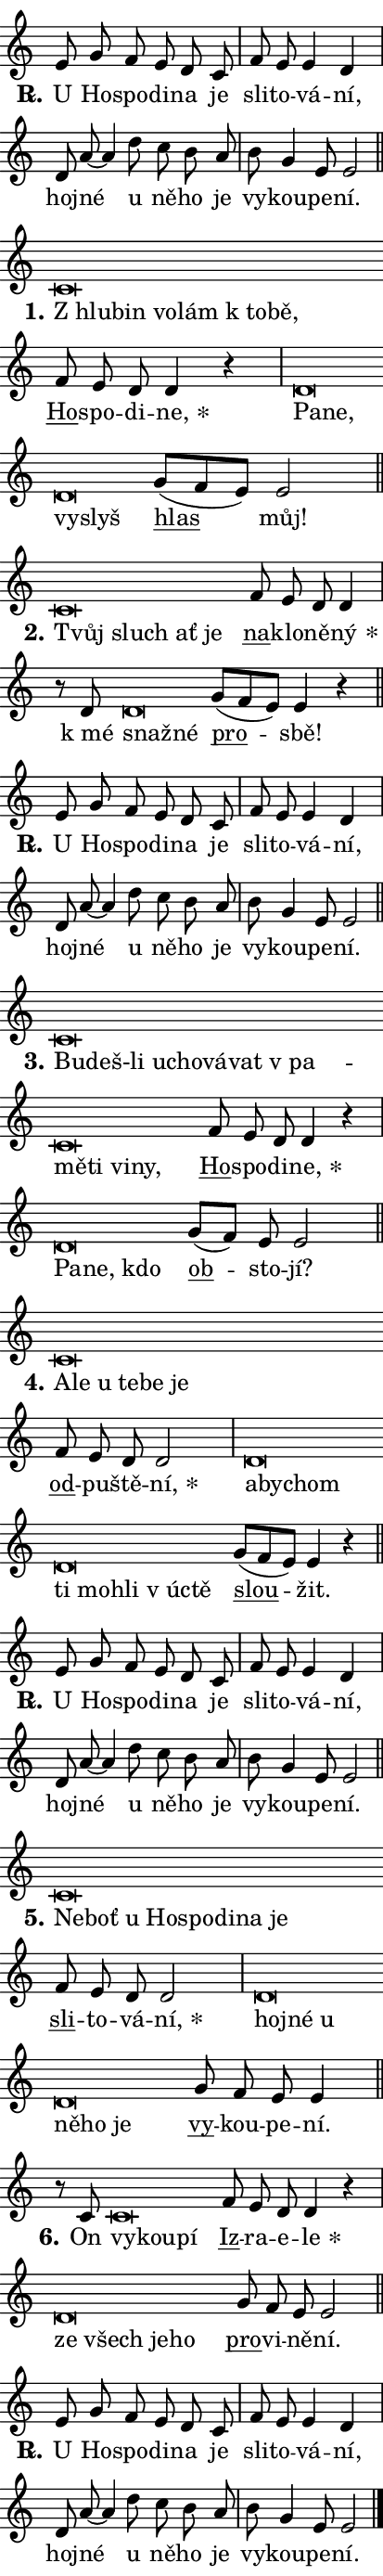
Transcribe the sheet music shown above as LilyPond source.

\version "2.22.1"
\header { tagline = "" }
\paper {
  indent = 0\cm
  top-margin = 0\cm
  right-margin = 0\cm
  bottom-margin = 0\cm
  left-margin = 0\cm
  paper-width = 7\cm
  page-breaking = #ly:one-page-breaking
  system-system-spacing.basic-distance = #11
  score-system-spacing.basic-distance = #11.3
  ragged-last = ##f
}


%% Author: Thomas Morley
%% https://lists.gnu.org/archive/html/lilypond-user/2020-05/msg00002.html
#(define (line-position grob)
"Returns position of @var[grob} in current system:
   @code{'start}, if at first time-step
   @code{'end}, if at last time-step
   @code{'middle} otherwise
"
  (let* ((col (ly:item-get-column grob))
         (ln (ly:grob-object col 'left-neighbor))
         (rn (ly:grob-object col 'right-neighbor))
         (col-to-check-left (if (ly:grob? ln) ln col))
         (col-to-check-right (if (ly:grob? rn) rn col))
         (break-dir-left
           (and
             (ly:grob-property col-to-check-left 'non-musical #f)
             (ly:item-break-dir col-to-check-left)))
         (break-dir-right
           (and
             (ly:grob-property col-to-check-right 'non-musical #f)
             (ly:item-break-dir col-to-check-right))))
        (cond ((eqv? 1 break-dir-left) 'start)
              ((eqv? -1 break-dir-right) 'end)
              (else 'middle))))

#(define (tranparent-at-line-position vctor)
  (lambda (grob)
  "Relying on @code{line-position} select the relevant enry from @var{vctor}.
Used to determine transparency,"
    (case (line-position grob)
      ((end) (not (vector-ref vctor 0)))
      ((middle) (not (vector-ref vctor 1)))
      ((start) (not (vector-ref vctor 2))))))

noteHeadBreakVisibility =
#(define-music-function (break-visibility)(vector?)
"Makes @code{NoteHead}s transparent relying on @var{break-visibility}"
#{
  \override NoteHead.transparent =
    #(tranparent-at-line-position break-visibility)
#})

#(define delete-ledgers-for-transparent-note-heads
  (lambda (grob)
    "Reads whether a @code{NoteHead} is transparent.
If so this @code{NoteHead} is removed from @code{'note-heads} from
@var{grob}, which is supposed to be @code{LedgerLineSpanner}.
As a result ledgers are not printed for this @code{NoteHead}"
    (let* ((nhds-array (ly:grob-object grob 'note-heads))
           (nhds-list
             (if (ly:grob-array? nhds-array)
                 (ly:grob-array->list nhds-array)
                 '()))
           ;; Relies on the transparent-property being done before
           ;; Staff.LedgerLineSpanner.after-line-breaking is executed.
           ;; This is fragile ...
           (to-keep
             (remove
               (lambda (nhd)
                 (ly:grob-property nhd 'transparent #f))
               nhds-list)))
      ;; TODO find a better method to iterate over grob-arrays, similiar
      ;; to filter/remove etc for lists
      ;; For now rebuilt from scratch
      (set! (ly:grob-object grob 'note-heads)  '())
      (for-each
        (lambda (nhd)
          (ly:pointer-group-interface::add-grob grob 'note-heads nhd))
        to-keep))))

hideNotes = {
  \noteHeadBreakVisibility #begin-of-line-visible
}
unHideNotes = {
  \noteHeadBreakVisibility #all-visible
}

% work-around for resetting accidentals
% https://lilypond.org/doc/v2.23/Documentation/notation/displaying-rhythms#unmetered-music
cadenzaMeasure = {
  \cadenzaOff
  \partial 1024 s1024
  \cadenzaOn
}

#(define-markup-command (accent layout props text) (markup?)
  "Underline accented syllable"
  (interpret-markup layout props
    #{\markup \override #'(offset . 4.3) \underline { #text }#}))

responsum = \markup \concat {
  "R" \hspace #-1.05 \path #0.1 #'((moveto 0 0.07) (lineto 0.9 0.8)) \hspace #0.05 "."
}

\layout {
    \context {
        \Staff
        \remove "Time_signature_engraver"
        \override LedgerLineSpanner.after-line-breaking = #delete-ledgers-for-transparent-note-heads
    }
    \context {
        \Voice {
            \override NoteHead.output-attributes = #'((class . "notehead"))
            \override Hairpin.height = #0.55
        }
    }
    \context {
        \Lyrics {
            \override StanzaNumber.output-attributes = #'((class . "stanzanumber"))
            \override LyricSpace.minimum-distance = #0.9
            \override LyricText.font-name = #"TeX Gyre Schola"
            \override LyricText.font-size = 1
            \override StanzaNumber.font-name = #"TeX Gyre Schola Bold"
            \override StanzaNumber.font-size = 1
        }
    }
}

% magnetic-lyrics.ily
%
%   written by
%     Jean Abou Samra <jean@abou-samra.fr>
%     Werner Lemberg <wl@gnu.org>
%
%   adapted by
%     Jiri Hon <jiri.hon@gmail.com>
%
% Version 2022-Apr-15

% https://www.mail-archive.com/lilypond-user@gnu.org/msg149350.html

#(define (Left_hyphen_pointer_engraver context)
   "Collect syllable-hyphen-syllable occurrences in lyrics and store
them in properties.  This engraver only looks to the left.  For
example, if the lyrics input is @code{foo -- bar}, it does the
following.

@itemize @bullet
@item
Set the @code{text} property of the @code{LyricHyphen} grob between
@q{foo} and @q{bar} to @code{foo}.

@item
Set the @code{left-hyphen} property of the @code{LyricText} grob with
text @q{foo} to the @code{LyricHyphen} grob between @q{foo} and
@q{bar}.
@end itemize

Use this auxiliary engraver in combination with the
@code{lyric-@/text::@/apply-@/magnetic-@/offset!} hook."
   (let ((hyphen #f)
         (text #f))
     (make-engraver
      (acknowledgers
       ((lyric-syllable-interface engraver grob source-engraver)
        (set! text grob)))
      (end-acknowledgers
       ((lyric-hyphen-interface engraver grob source-engraver)
        ;(when (not (grob::has-interface grob 'lyric-space-interface))
          (set! hyphen grob)));)
      ((stop-translation-timestep engraver)
       (when (and text hyphen)
         (ly:grob-set-object! text 'left-hyphen hyphen))
       (set! text #f)
       (set! hyphen #f)))))

#(define (lyric-text::apply-magnetic-offset! grob)
   "If the space between two syllables is less than the value in
property @code{LyricText@/.details@/.squash-threshold}, move the right
syllable to the left so that it gets concatenated with the left
syllable.

Use this function as a hook for
@code{LyricText@/.after-@/line-@/breaking} if the
@code{Left_@/hyphen_@/pointer_@/engraver} is active."
   (let ((hyphen (ly:grob-object grob 'left-hyphen #f)))
     (when hyphen
       (let ((left-text (ly:spanner-bound hyphen LEFT)))
         (when (grob::has-interface left-text 'lyric-syllable-interface)
           (let* ((common (ly:grob-common-refpoint grob left-text X))
                  (this-x-ext (ly:grob-extent grob common X))
                  (left-x-ext
                   (begin
                     ;; Trigger magnetism for left-text.
                     (ly:grob-property left-text 'after-line-breaking)
                     (ly:grob-extent left-text common X)))
                  ;; `delta` is the gap width between two syllables.
                  (delta (- (interval-start this-x-ext)
                            (interval-end left-x-ext)))
                  (details (ly:grob-property grob 'details))
                  (threshold (assoc-get 'squash-threshold details 0.2)))
             (when (< delta threshold)
               (let* (;; We have to manipulate the input text so that
                      ;; ligatures crossing syllable boundaries are not
                      ;; disabled.  For languages based on the Latin
                      ;; script this is essentially a beautification.
                      ;; However, for non-Western scripts it can be a
                      ;; necessity.
                      (lt (ly:grob-property left-text 'text))
                      (rt (ly:grob-property grob 'text))
                      (is-space (grob::has-interface hyphen 'lyric-space-interface))
                      (space (if is-space " " ""))
                      (space-markup (grob-interpret-markup grob " "))
                      (space-size (interval-length (ly:stencil-extent space-markup X)))
                      (extra-delta (if is-space space-size 0))
                      ;; Append new syllable.
                      (ltrt-space (if (and (string? lt) (string? rt))
                                (string-append lt space rt)
                                (make-concat-markup (list lt space rt))))
                      ;; Right-align `ltrt` to the right side.
                      (ltrt-space-markup (grob-interpret-markup
                               grob
                               (make-translate-markup
                                (cons (interval-length this-x-ext) 0)
                                (make-right-align-markup ltrt-space)))))
                 (begin
                   ;; Don't print `left-text`.
                   (ly:grob-set-property! left-text 'stencil #f)
                   ;; Set text and stencil (which holds all collected
                   ;; syllables so far) and shift it to the left.
                   (ly:grob-set-property! grob 'text ltrt-space)
                   (ly:grob-set-property! grob 'stencil ltrt-space-markup)
                   (ly:grob-translate-axis! grob (- (- delta extra-delta)) X))))))))))


#(define (lyric-hyphen::displace-bounds-first grob)
   ;; Make very sure this callback isn't triggered too early.
   (let ((left (ly:spanner-bound grob LEFT))
         (right (ly:spanner-bound grob RIGHT)))
     (ly:grob-property left 'after-line-breaking)
     (ly:grob-property right 'after-line-breaking)
     (ly:lyric-hyphen::print grob)))

squashThreshold = #0.4

\layout {
  \context {
    \Lyrics
    \consists #Left_hyphen_pointer_engraver
    \override LyricText.after-line-breaking =
      #lyric-text::apply-magnetic-offset!
    \override LyricHyphen.stencil = #lyric-hyphen::displace-bounds-first
    \override LyricText.details.squash-threshold = \squashThreshold
    \override LyricHyphen.minimum-distance = 0
    \override LyricHyphen.minimum-length = \squashThreshold
  }
}

squash = \override LyricText.details.squash-threshold = 9999
unSquash = \override LyricText.details.squash-threshold = \squashThreshold

left = \override LyricText.self-alignment-X = #LEFT
unLeft = \revert LyricText.self-alignment-X

starOffset = #(lambda (grob) 
                (let ((x_offset (ly:self-alignment-interface::aligned-on-x-parent grob)))
                  (if (= x_offset 0) 0 (+ x_offset 1.2))))

star = #(define-music-function (syllable)(string?)
"Append star separator at the end of a syllable"
#{
  \once \override LyricText.X-offset = #starOffset
  \lyricmode { \markup {
    #syllable
    \override #'((font-name . "TeX Gyre Schola Bold")) \hspace #0.2 \lower #0.65 \larger "*"
  } }
#})

starAccent = #(define-music-function (syllable)(string?)
"Append star separator at the end of a syllable and make accent"
#{
  \once \override LyricText.X-offset = #starOffset
  \lyricmode { \markup {
    \accent #syllable
    \override #'((font-name . "TeX Gyre Schola Bold")) \hspace #0.2 \lower #0.65 \larger "*"
  } }
#})

breath = #(define-music-function (syllable)(string?)
"Append breathing indicator at the end of a syllable"
#{
  \lyricmode { \markup { #syllable "+" } }
#})

optionalBreath = #(define-music-function (syllable)(string?)
"Append optional breathing indicator at the end of a syllable"
#{
  \lyricmode { \markup { #syllable "(+)" } }
#})


\score {
    <<
        \new Voice = "melody" { \cadenzaOn \key c \major \relative { e'8 g f e d c \cadenzaMeasure \bar "|" f e e4 d \cadenzaMeasure \bar "|" d8 a'8~ a4 \bar "" d8 c b a \cadenzaMeasure \bar "|" b g4 e8 e2 \cadenzaMeasure \bar "||" \break } }
        \new Lyrics \lyricsto "melody" { \lyricmode { \set stanza = \responsum
U Ho -- spo -- di -- na je sli -- to -- vá -- ní, hoj -- né u ně -- ho je vy -- kou -- pe -- ní. } }
    >>
    \layout {}
}

\score {
    <<
        \new Voice = "melody" { \cadenzaOn \key c \major \relative { c'\breve*1/16 \hideNotes \breve*1/16 \bar "" \breve*1/16 \bar "" \breve*1/16 \bar "" \breve*1/16 \breve*1/16 \bar "" \unHideNotes \bar "" f8 e d d4 r \cadenzaMeasure \bar "|" d\breve*1/16 \hideNotes \breve*1/16 \bar "" \breve*1/16 \breve*1/16 \bar "" \unHideNotes \bar "" g8[( f e)] e2 \cadenzaMeasure \bar "||" \break } }
        \new Lyrics \lyricsto "melody" { \lyricmode { \set stanza = "1."
\left "Z hlu" -- \squash bin vo -- lám "k to" -- bě, \unLeft \unSquash \markup \accent Ho -- spo -- di -- \star ne, \left Pa -- \squash ne, vy -- slyš \unLeft \unSquash \markup \accent hlas můj! } }
    >>
    \layout {}
}

\score {
    <<
        \new Voice = "melody" { \cadenzaOn \key c \major \relative { c'\breve*1/16 \hideNotes \breve*1/16 \bar "" \breve*1/16 \breve*1/16 \bar "" \unHideNotes \bar "" f8 e d d4 \cadenzaMeasure \bar "|" r8 d8 d\breve*1/16 \hideNotes \breve*1/16 \bar "" \unHideNotes \bar "" g8[( f e)] e4 r \cadenzaMeasure \bar "||" \break } }
        \new Lyrics \lyricsto "melody" { \lyricmode { \set stanza = "2."
\left Tvůj \squash sluch ať je \unLeft \unSquash \markup \accent na -- klo -- ně -- \star ný "k mé" \left snaž -- \squash né \unLeft \unSquash \markup \accent pro -- sbě! } }
    >>
    \layout {}
}

\score {
    <<
        \new Voice = "melody" { \cadenzaOn \key c \major \relative { e'8 g f e d c \cadenzaMeasure \bar "|" f e e4 d \cadenzaMeasure \bar "|" d8 a'8~ a4 \bar "" d8 c b a \cadenzaMeasure \bar "|" b g4 e8 e2 \cadenzaMeasure \bar "||" \break } }
        \new Lyrics \lyricsto "melody" { \lyricmode { \set stanza = \responsum
U Ho -- spo -- di -- na je sli -- to -- vá -- ní, hoj -- né u ně -- ho je vy -- kou -- pe -- ní. } }
    >>
    \layout {}
}

\score {
    <<
        \new Voice = "melody" { \cadenzaOn \key c \major \relative { c'\breve*1/16 \hideNotes \breve*1/16 \bar "" \breve*1/16 \bar "" \breve*1/16 \bar "" \breve*1/16 \bar "" \breve*1/16 \bar "" \breve*1/16 \bar "" \breve*1/16 \bar "" \breve*1/16 \bar "" \breve*1/16 \breve*1/16 \bar "" \unHideNotes \bar "" f8 e d d4 r \cadenzaMeasure \bar "|" d\breve*1/16 \hideNotes \breve*1/16 \breve*1/16 \bar "" \unHideNotes \bar "" g8[( f)] e e2 \cadenzaMeasure \bar "||" \break } }
        \new Lyrics \lyricsto "melody" { \lyricmode { \set stanza = "3."
\left Bu -- \squash deš-li u -- cho -- vá -- vat "v pa" -- mě -- ti vi -- ny, \unLeft \unSquash \markup \accent Ho -- spo -- di -- \star ne, \left Pa -- \squash ne, kdo \unLeft \unSquash \markup \accent ob -- sto -- jí? } }
    >>
    \layout {}
}

\score {
    <<
        \new Voice = "melody" { \cadenzaOn \key c \major \relative { c'\breve*1/16 \hideNotes \breve*1/16 \bar "" \breve*1/16 \bar "" \breve*1/16 \bar "" \breve*1/16 \breve*1/16 \bar "" \unHideNotes \bar "" f8 e d d2 \cadenzaMeasure \bar "|" d\breve*1/16 \hideNotes \breve*1/16 \bar "" \breve*1/16 \bar "" \breve*1/16 \bar "" \breve*1/16 \bar "" \breve*1/16 \bar "" \breve*1/16 \breve*1/16 \bar "" \unHideNotes \bar "" g8[( f e)] e4 r \cadenzaMeasure \bar "||" \break } }
        \new Lyrics \lyricsto "melody" { \lyricmode { \set stanza = "4."
\left A -- \squash le u te -- be je \unLeft \unSquash \markup \accent od -- pu -- ště -- \star ní, \left a -- \squash by -- chom ti mo -- hli "v ú" -- ctě \unLeft \unSquash \markup \accent slou -- žit. } }
    >>
    \layout {}
}

\score {
    <<
        \new Voice = "melody" { \cadenzaOn \key c \major \relative { e'8 g f e d c \cadenzaMeasure \bar "|" f e e4 d \cadenzaMeasure \bar "|" d8 a'8~ a4 \bar "" d8 c b a \cadenzaMeasure \bar "|" b g4 e8 e2 \cadenzaMeasure \bar "||" \break } }
        \new Lyrics \lyricsto "melody" { \lyricmode { \set stanza = \responsum
U Ho -- spo -- di -- na je sli -- to -- vá -- ní, hoj -- né u ně -- ho je vy -- kou -- pe -- ní. } }
    >>
    \layout {}
}

\score {
    <<
        \new Voice = "melody" { \cadenzaOn \key c \major \relative { c'\breve*1/16 \hideNotes \breve*1/16 \bar "" \breve*1/16 \bar "" \breve*1/16 \bar "" \breve*1/16 \bar "" \breve*1/16 \bar "" \breve*1/16 \breve*1/16 \bar "" \unHideNotes \bar "" f8 e d d2 \cadenzaMeasure \bar "|" d\breve*1/16 \hideNotes \breve*1/16 \bar "" \breve*1/16 \bar "" \breve*1/16 \bar "" \breve*1/16 \breve*1/16 \bar "" \unHideNotes \bar "" g8 f e e4 \cadenzaMeasure \bar "||" \break } }
        \new Lyrics \lyricsto "melody" { \lyricmode { \set stanza = "5."
\left Ne -- \squash boť u Ho -- spo -- di -- na je \unLeft \unSquash \markup \accent sli -- to -- vá -- \star ní, \left hoj -- \squash né u ně -- ho je \unLeft \unSquash \markup \accent vy -- kou -- pe -- ní. } }
    >>
    \layout {}
}

\score {
    <<
        \new Voice = "melody" { \cadenzaOn \key c \major \relative { r8 c'8 c\breve*1/16 \hideNotes \breve*1/16 \breve*1/16 \bar "" \unHideNotes \bar "" f8 e d d4 r \cadenzaMeasure \bar "|" d\breve*1/16 \hideNotes \breve*1/16 \bar "" \breve*1/16 \breve*1/16 \bar "" \unHideNotes \bar "" g8 f e e2 \cadenzaMeasure \bar "||" \break } }
        \new Lyrics \lyricsto "melody" { \lyricmode { \set stanza = "6."
On \left vy -- \squash kou -- pí \unLeft \unSquash \markup \accent Iz -- ra -- e -- \star le \left ze \squash všech je -- ho \unLeft \unSquash \markup \accent pro -- vi -- ně -- ní. } }
    >>
    \layout {}
}

\score {
    <<
        \new Voice = "melody" { \cadenzaOn \key c \major \relative { e'8 g f e d c \cadenzaMeasure \bar "|" f e e4 d \cadenzaMeasure \bar "|" d8 a'8~ a4 \bar "" d8 c b a \cadenzaMeasure \bar "|" b g4 e8 e2 \cadenzaMeasure \bar "||" \break } \bar "|." }
        \new Lyrics \lyricsto "melody" { \lyricmode { \set stanza = \responsum
U Ho -- spo -- di -- na je sli -- to -- vá -- ní, hoj -- né u ně -- ho je vy -- kou -- pe -- ní. } }
    >>
    \layout {}
}
